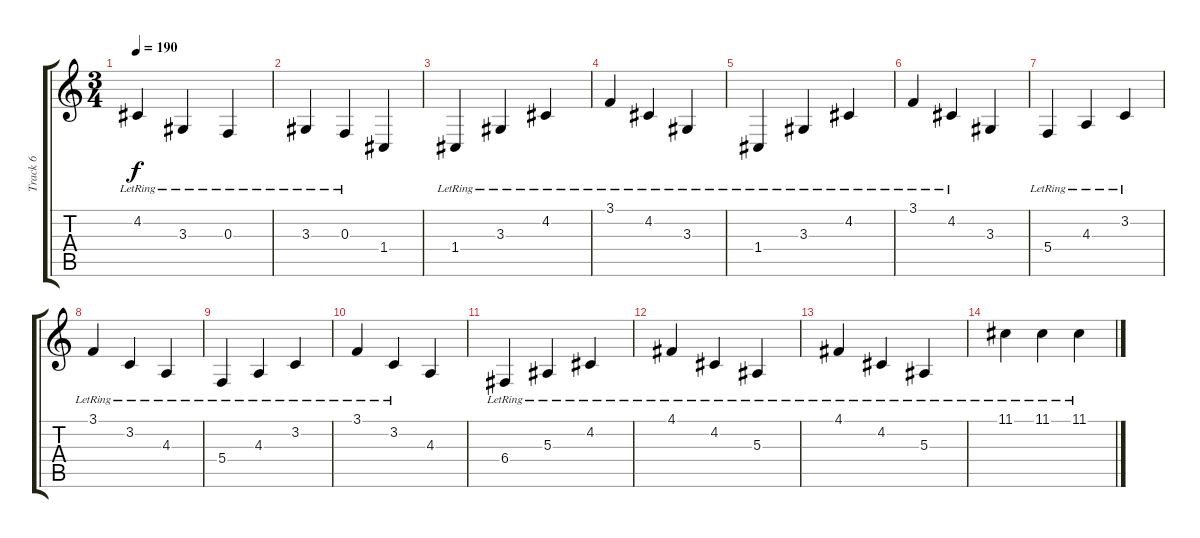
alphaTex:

\track ("Track 6" "Track 6") {instrument acousticgrandpiano}
\staff {score tabs}
\tuning (D4 A3 F3 C3 G2 C2) {hide}
\ts (3 4)
\tempo 190
\clef g2
\ks c
4.2{lr}.4{dy f} 3.3{lr}.4 0.3{lr}.4 |
3.3{lr}.4 0.3{lr}.4 1.4.4 |
1.4{lr}.4 3.3{lr}.4 4.2{lr}.4 |
3.1{lr}.4 4.2{lr}.4 3.3{lr}.4 |
1.4{lr}.4 3.3{lr}.4 4.2{lr}.4 |
3.1{lr}.4 4.2{lr}.4 3.3.4 |
5.4{lr}.4 4.3{lr}.4 3.2{lr}.4 |
3.1{lr}.4 3.2{lr}.4 4.3{lr}.4 |
5.4{lr}.4 4.3{lr}.4 3.2{lr}.4 |
3.1{lr}.4 3.2{lr}.4 4.3.4 |
6.4{lr}.4 5.3{lr}.4 4.2{lr}.4 |
4.1{lr}.4 4.2{lr}.4 5.3{lr}.4 |
4.1{lr}.4 4.2{lr}.4 5.3{lr}.4 |
11.1{lr}.4 11.1{lr}.4 11.1{lr}.4
